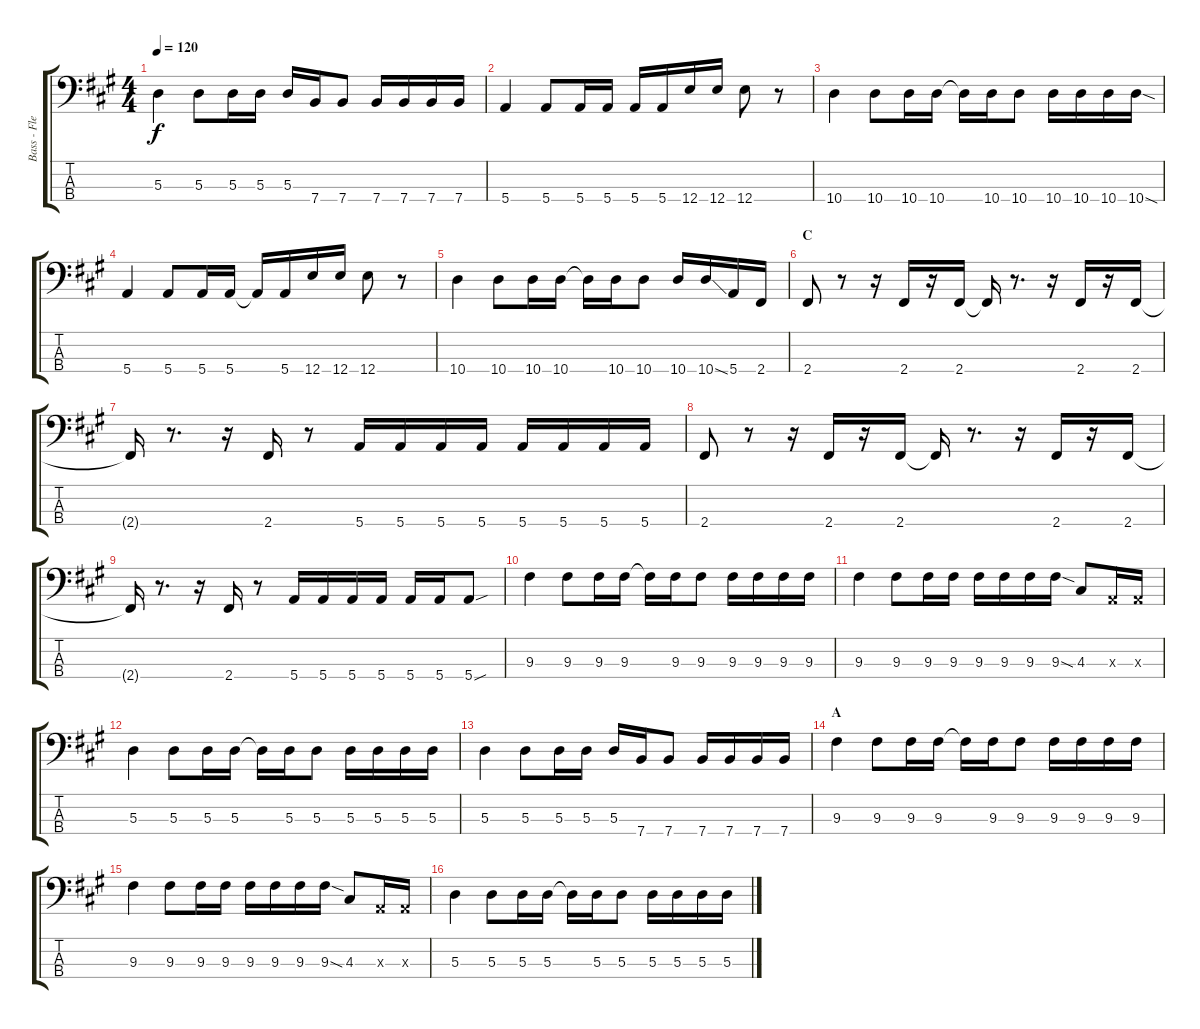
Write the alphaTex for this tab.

\track ("Bass - Flea" "Bass - Fle") {instrument electricbassfinger}
\staff {score tabs}
\tuning (G2 D2 A1 E1) {hide}
\ts (4 4)
\tempo 120
\clef f4
\ks f#minor
5.3.4{dy f} 5.3.8 5.3.16 5.3.16 5.3.16 7.4.16 7.4.8 7.4.16 7.4.16 7.4.16 7.4.16 |
5.4.4 5.4.8 5.4.16 5.4.16 5.4.16 5.4.16 12.4.16 12.4.16 12.4.8 r.8 |
10.4.4 10.4.8 10.4.16 10.4.16 10.4{t}.16 10.4.16 10.4.8 10.4.16 10.4.16 10.4.16 10.4{sod}.16 |
5.4.4 5.4.8 5.4.16 5.4.16 5.4{t}.16 5.4.16 12.4.16 12.4.16 12.4.8 r.8 |
10.4.4 10.4.8 10.4.16 10.4.16 10.4{t}.16 10.4.16 10.4.8 10.4.16 10.4{ss}.16 5.4.16 2.4.16 |
\section ("" "C")
2.4.8 r.8 r.16 2.4.16 r.16 2.4.16 2.4{t}.16 r.8{d} r.16 2.4.16 r.16 2.4.16 |
2.4{t}.16 r.8{d} r.16 2.4.16 r.8 5.4.16 5.4.16 5.4.16 5.4.16 5.4.16 5.4.16 5.4.16 5.4.16 |
2.4.8 r.8 r.16 2.4.16 r.16 2.4.16 2.4{t}.16 r.8{d} r.16 2.4.16 r.16 2.4.16 |
2.4{t}.16 r.8{d} r.16 2.4.16 r.8 5.4.16 5.4.16 5.4.16 5.4.16 5.4.16 5.4.16 5.4{sou}.8 |
9.3.4 9.3.8 9.3.16 9.3.16 9.3{t}.16 9.3.16 9.3.8 9.3.16 9.3.16 9.3.16 9.3.16 |
9.3.4 9.3.8 9.3.16 9.3.16 9.3.16 9.3.16 9.3.16 9.3{sod}.16 4.3.8 0.3{x}.16 0.3{x}.16 |
5.3.4 5.3.8 5.3.16 5.3.16 5.3{t}.16 5.3.16 5.3.8 5.3.16 5.3.16 5.3.16 5.3.16 |
5.3.4 5.3.8 5.3.16 5.3.16 5.3.16 7.4.16 7.4.8 7.4.16 7.4.16 7.4.16 7.4.16 |
\section ("" "A")
9.3.4 9.3.8 9.3.16 9.3.16 9.3{t}.16 9.3.16 9.3.8 9.3.16 9.3.16 9.3.16 9.3.16 |
9.3.4 9.3.8 9.3.16 9.3.16 9.3.16 9.3.16 9.3.16 9.3{sod}.16 4.3.8 0.3{x}.16 0.3{x}.16 |
5.3.4 5.3.8 5.3.16 5.3.16 5.3{t}.16 5.3.16 5.3.8 5.3.16 5.3.16 5.3.16 5.3.16
